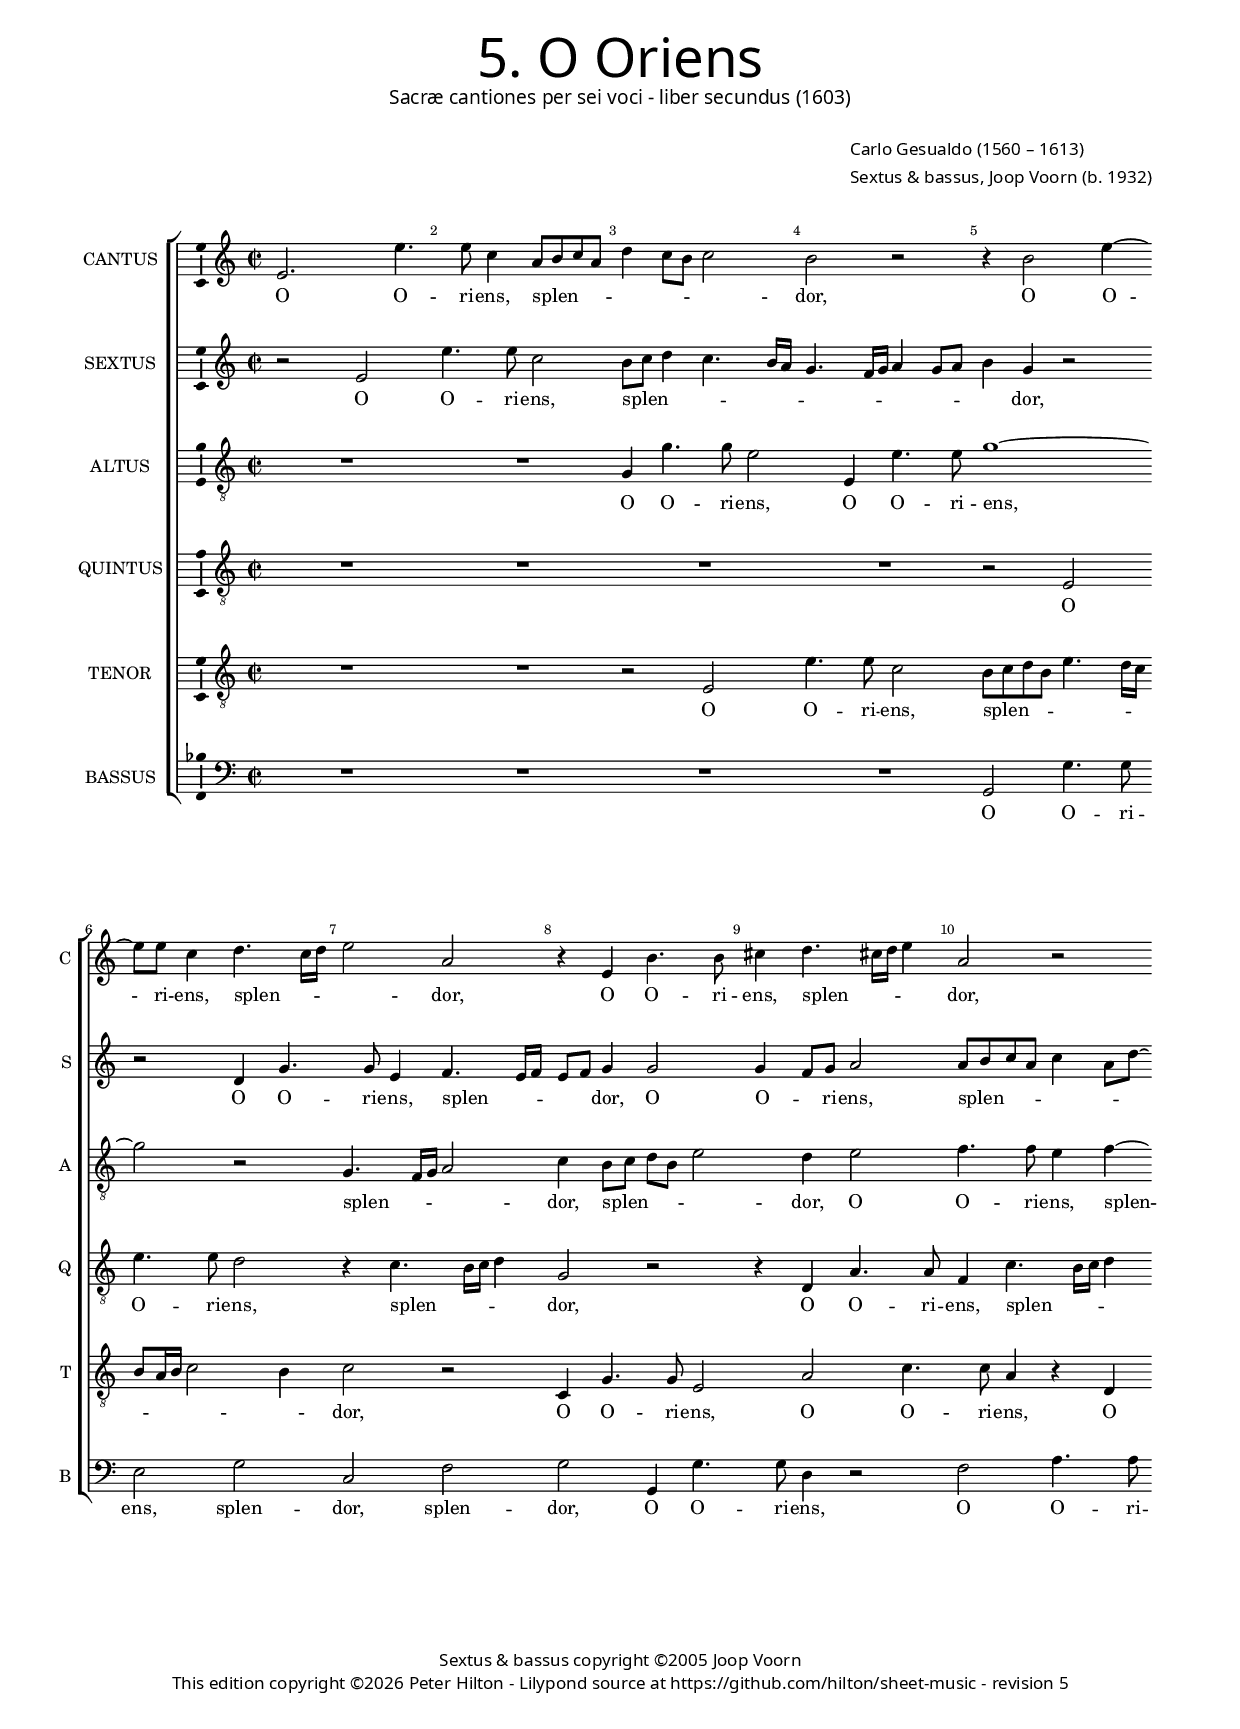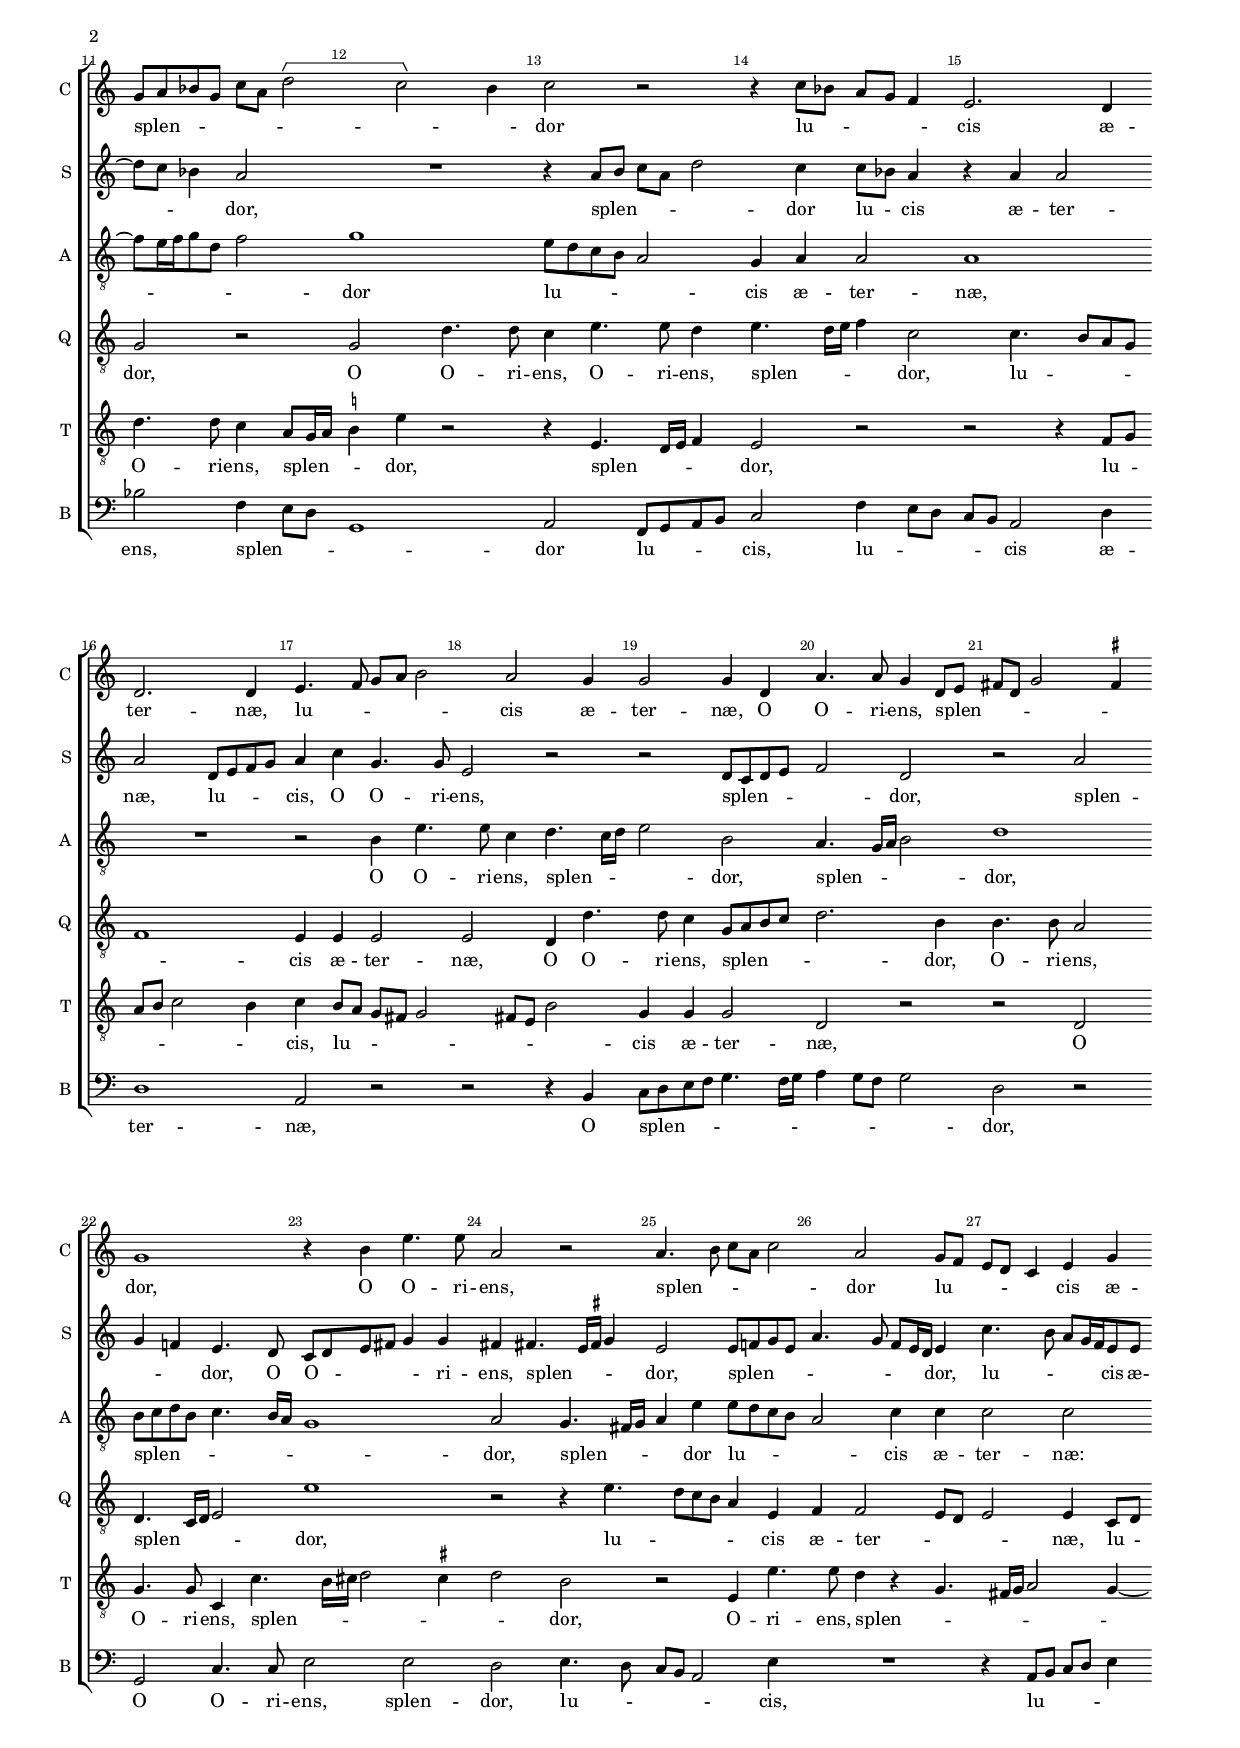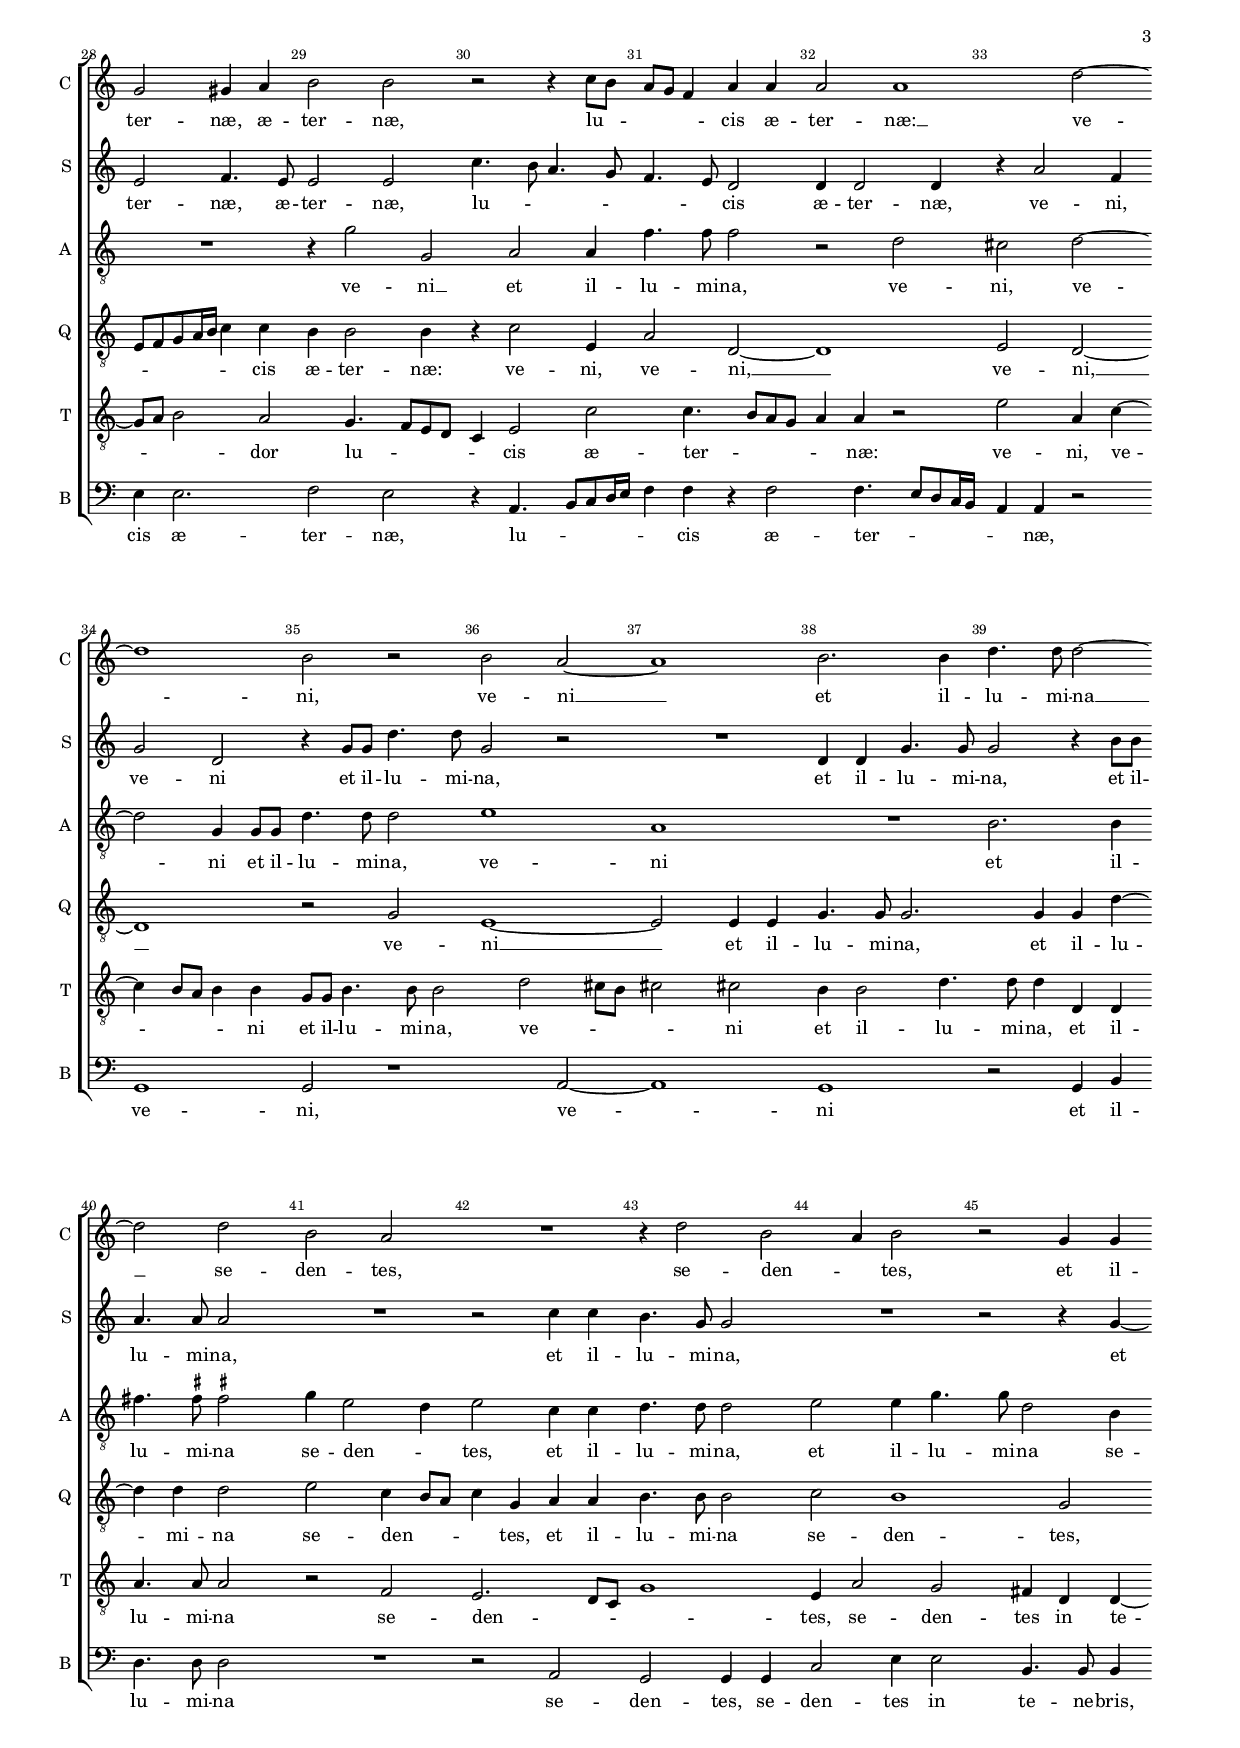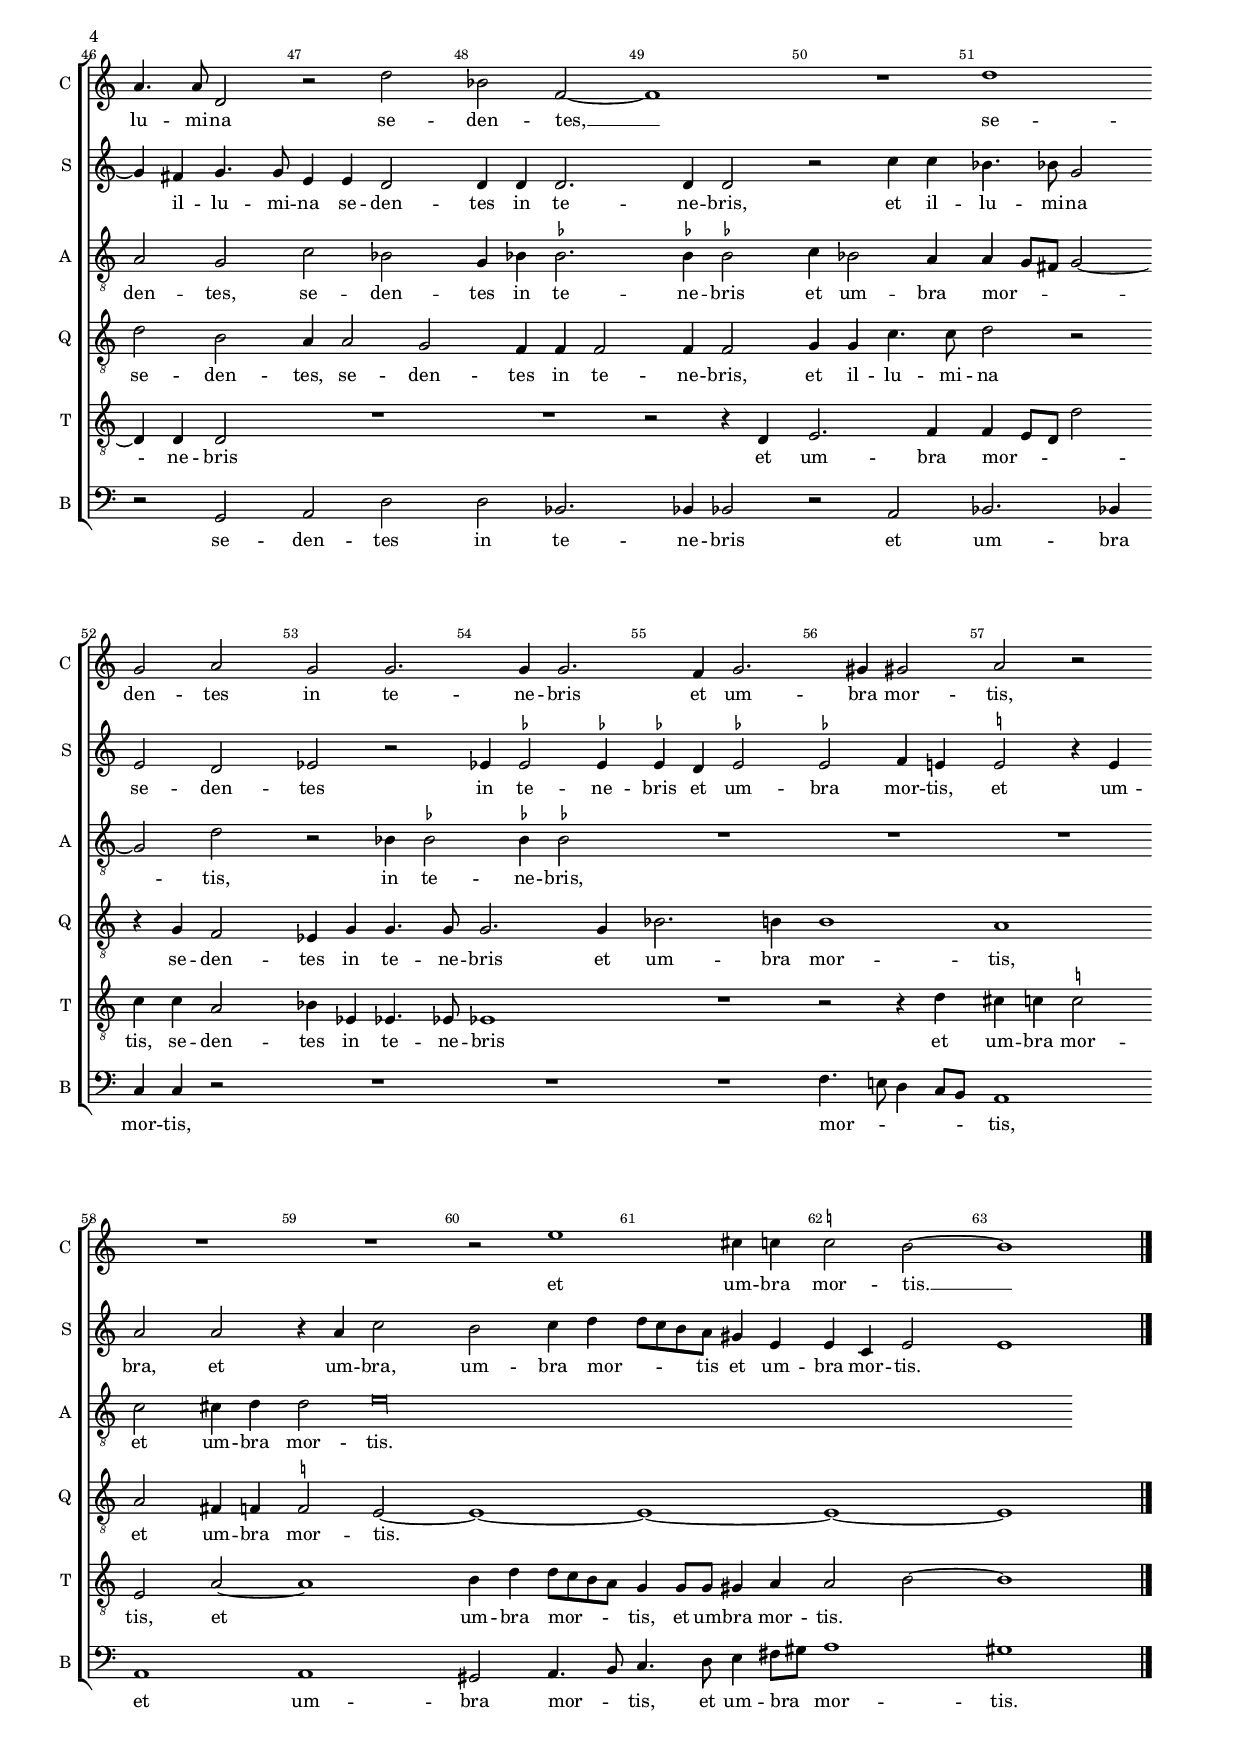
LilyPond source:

% Copyright ©2013 Peter Hilton - https://github.com/hilton

\version "2.16.2"
revision = "5"

#(set-global-staff-size 15)

\paper {
	#(define fonts (make-pango-font-tree "Century Schoolbook L" "Source Sans Pro" "Luxi Mono" (/ 15 20)))
	annotate-spacing = ##f
	two-sided = ##t
	inner-margin = 15\mm
	outer-margin = 15\mm
	top-markup-spacing = #'( (basic-distance . 4) )
	markup-system-spacing = #'( (padding . 5) )
	system-system-spacing = #'( (basic-distance . 20) (stretchability . 100) )
  	ragged-bottom = ##f
	ragged-last-bottom = ##t
} 

year = #(strftime "©%Y" (localtime (current-time)))

\header {
	title = \markup \medium \fontsize #6 \override #'(font-name . "Source Sans Pro Light") {
		"5. O Oriens"
	}
	subtitle = \markup \medium \sans {
		"Sacræ cantiones per sei voci - liber secundus (1603)"
	}
	composer = \markup \sans {
		\vspace #2
		\column {
			\line { \with-url #"http://en.wikipedia.org/wiki/Carlo_Gesualdo" "Carlo Gesualdo" (1560 – 1613) }
			\line { Sextus & bassus, \with-url #"http://en.wikipedia.org/wiki/Joop_Voorn" "Joop Voorn" (b. 1932) }
		}
	}
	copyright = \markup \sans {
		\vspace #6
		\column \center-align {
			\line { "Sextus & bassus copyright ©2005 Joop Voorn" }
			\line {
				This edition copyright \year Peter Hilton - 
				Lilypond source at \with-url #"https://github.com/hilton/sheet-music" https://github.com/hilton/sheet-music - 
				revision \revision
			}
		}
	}
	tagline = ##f
}

\layout {
  	ragged-right = ##f
  	ragged-last = ##f
	\context {
		\Score
		\override BarNumber #'self-alignment-X = #CENTER
		\override BarNumber #'break-visibility = #'#(#f #t #t)
		\override BarLine #'transparent = ##t
		\remove "Metronome_mark_engraver"
		\override VerticalAxisGroup #'staff-staff-spacing = #'((basic-distance . 10) (stretchability . 100))
	}
	\context { 
		\StaffGroup
		\remove "Span_bar_engraver"	
	}
	\context { 
		\Voice 
		\override NoteHead #'style = #'baroque
		\consists "Horizontal_bracket_engraver"
		\consists "Ambitus_engraver"
	}
}


global= { 
	\key c \major
	\tempo 2 = 90
	\time 2/2
	\set Staff.midiInstrument = "choir aahs"
	\accidentalStyle "forget"
}

showBarLine = { \once \override Score.BarLine #'transparent = ##f }
ficta = { \once \set suggestAccidentals = ##t }


cantus = \new Voice {
	\transpose c c \relative c' {
		e2. e'4. e8 c4 a8 b c a d4 c8 b c2 b r r4 b2 e4 ~
		e8 e c4 d4. c16 d e2 a, r4 e b'4. b8 cis4 d4. cis!16 d e4 a,2 r
		
		g8 a bes g c a \once \override HorizontalBracket #'direction = #UP d2\startGroup c\stopGroup b4 c2 r r4 c8 bes a g f4 e2. d4
		d2. d4 e4. f8 g a b2 a g4 g2 g4 d a'4. a8 g4 d8 e fis d g2 \ficta fis!4
		g1 r4 b e4. e8 a,2 r a4. b8 c a c2 a g8 f e d c4 e g \break
		
		g2 gis4 a b2 b r r4 c8 b a g f4 a a a2 a1 d2 ~  \break
		d1 b2 r b a2 ~ a1 b2. b4 d4. d8 d2 ~  \break
		d d b a R1 r4 d2 b a4 b2 r g4 g  \break
		
		a4. a8 d,2 r d' bes f ~ f1 R1 d'
		g,2 a g g2. g4 g2. f4 g2. gis4 gis2 a r
		R1 R r2 e'1 cis4 c! \ficta c!2 b ~ b1 \showBarLine \bar "|."
	}
	\addlyrics {
		O O -- ri -- ens, splen -- _ _ _ _ _ _ _ dor, O O -- 
		ri -- ens, splen -- _ _ _ dor, O O -- ri -- ens, splen -- _ _ _ dor,
		
		splen -- _ _ _ _ _ _ _ _ dor lu -- _ _ _ _ cis æ -- 
		ter -- næ, lu -- _ _ _ _ cis æ -- ter -- næ, O O -- ri -- ens, splen -- _ _ _ _ _
		dor, O O -- ri -- ens, splen -- _ _ _ _ dor lu -- _ _ _ _ cis æ --

		ter -- næ, æ -- ter -- næ, lu -- _ _ _ _ cis æ -- ter -- næ: __ ve --
		ni, ve -- ni __ et il -- lu -- mi -- na __
		se -- den -- tes, se -- den -- _ tes, et il -- 
		
		lu -- mi -- na se -- den -- tes, __ se -- 
		den -- tes in te -- ne -- bris et um -- bra mor -- tis,
		et um -- bra mor -- tis. __
	}
}

sextus = \new Voice {
	\transpose c c \relative c' {
		r2 e e'4. e8 c2 b8 c d4 c4. b16 a g4. f16 g a4 g8 a b4 g r2
		r d4 g4. g8 e4 f4. e16 f e8 f g4 g2 g4 f8 g a2 a8 b c a c4 a8 d ~
		
		d8 c bes4 a2 R1 r4 a8 b c a d2 c4 c8 bes a4 r a a2
		a d,8 e f g a4 c g4. g8 e2 r r d8 c d e f2 d r a'
		g4 f! e4. d8 c d e fis g4 g fis fis4. e16 \ficta fis! g4 e2 e8 f! g e a4. g8 f e16 d e4 c'4. b8 a g16 f e8 e
		
		e2 f4. e8 e2 e c'4. b8 a4. g8 f4. e8 d2 d4 d2 d4 r a'2 f4
		g2 d r4 g8 g d'4. d8 g,2 r R1 d4 d g4. g8 g2 r4 b8 b
		a4. a8 a2 R1 r2 c4 c b4. g8 g2 R1 r2 r4 g ~
		
		g4 fis g4. g8 e4 e d2 d4 d d2. d4 d2 r c'4 c bes4. bes8 g2
		e d es r es4 \ficta es2 \ficta es4 \ficta es d \ficta es2 \ficta es f4 e! \ficta e!2 r4 e
		a2 a r4 a c2 b c4 d d8 c b a gis4 e e c e2 e1
	}
	\addlyrics {
		O O -- ri -- ens, splen -- _ _ _ _ _ _ _ _ _ _ _ _ dor, 
		O O -- ri -- ens, splen -- _ _ _ _ dor, O O -- _ ri -- ens, splen -- _ _ _ _ _ _
		
		_ _ dor, splen -- _ _ _ _ dor lu -- _ cis æ -- ter --
		næ, lu -- _ _ _ cis, O O -- ri -- ens, splen -- _ _ _ _ dor, splen -- 
		_ _ dor, O O -- _ _ _ _ ri -- ens, splen -- _ _ _ dor, splen -- _ _ _ _ _ _ _ _ dor, lu -- _ _ _ _ cis æ -- 
		
		ter -- næ, æ -- ter -- næ, lu -- _ _ _ _ _ cis æ -- ter -- næ, ve -- ni,
		ve -- ni et il -- lu -- mi -- na, et il -- lu -- mi -- na, et il -- 
		lu -- mi -- na, et il -- lu -- mi -- na, et
		
		il -- lu -- mi -- na se -- den -- tes in te -- ne -- bris, et il -- lu -- mi -- na
		se -- den -- tes in te -- ne -- bris et um -- bra mor -- tis, et 
		um -- bra, et um -- bra, um -- bra mor -- _ _ _ tis et um -- bra mor -- tis.
	}
}

altus = {
	\new Voice = "altus" {
		\transpose c c \relative c' {
			\clef "treble_8"
			R1 R g4 g'4. g8 e2 e,4 e'4. e8 g1 ~
			g2 r g,4. f16 g a2 c4 b8 c d b e2 d4 e2 f4. f8 e4 f ~
			
			f8 e16 f g8 d f2 g1 e8 d c b a2 g4 a a2 a1
			R1 r2 b4 e4. e8 c4 d4. c16 d e2 b a4. g16 a b2 d1
			b8 c d b c4. b16 a g1 a2 g4. fis16 g a4 e' e8 d c b a2 c4 c c2 c
			
			R1 r4 g'2 g, a a4 f'4. f8 f2 r d cis d ~
			d g,4 g8 g d'4. d8 d2 e1 a, R b2. b4
			fis'4. \ficta fis8 \ficta fis2 g4 e2 d4 e2 c4 c d4. d8 d2 e e4 g4. g8 d2 b4
			
			a2 g c bes g4 bes \ficta bes2. \ficta bes4 \ficta bes2 c4 bes2 a4 a g8 fis g2 ~
			g d' r bes4 \ficta bes2 \ficta bes4 \ficta bes2 R1 R R
			c2 cis4 d d2 e\longa
		}
	}
	\addlyrics {
		O O -- ri -- ens, O O -- ri -- ens, 
		splen -- _ _ _ dor, splen -- _ _ _ _ dor, O O -- ri -- ens, splen --
		
		_ _ _ _ _ dor lu -- _ _ _ _ cis æ -- ter -- næ,
		O O -- ri -- ens, splen -- _ _ _ dor, splen -- _ _ _ dor,
		splen -- _ _ _ _ _ _ _ _dor, splen -- _ _ _ dor lu -- _ _ _ _ cis æ -- ter -- næ:
		
		ve -- ni __ et il -- lu -- mi -- na, ve -- ni, ve -- 
		ni et il -- lu -- mi -- na, ve -- ni et il -- 
		lu -- mi -- na se -- den -- _ tes, et il -- lu -- mi -- na, et il -- lu -- mi -- na se --
		
		den -- tes, se -- den -- tes in te -- ne -- bris et um -- bra mor -- _ _ _
		tis, in te -- ne -- bris, et um -- bra mor -- tis.
	}
}

quintus = {
	\new Voice = "quintus" {
		\transpose c c \relative c {
			\clef "treble_8"
			R1 R R R r2 e 
			e'4. e8 d2 r4 c4. b16 c d4 g,2 r r4 d a'4. a8 f4 c'4. b16 c d4
			
			g,2 r g d'4. d8 c4 e4. e8 d4 e4. d16 e f4 c2 c4. b8 a g
			f1 e4 e e2 e d4 d'4. d8 c4 g8 a b c d2. b4 b4. b8 a2
			d,4. c16 d e2 e'1 r2 r4 e4. d8 c b a4 e f f2 e8 d e2 e4 c8 d
			
			e8 f g a16 b c4 c b b2 b4 r c2 e,4 a2 d, ~ d1 e2 d ~
			d1 r2 g e1 ~ e2 e4 e g4. g8 g2. g4 g d' ~
			d d d2 e c4 b8 a c4 g a a b4. b8 b2 c2 b1 g2
			
			d'2 b a4 a2 g f4 f f2 f4 f2 g4 g c4. c8 d2 r
			r4 g, f2 es4 g g4. g8 g2. g4 bes2. b!4 b1 a
			a2 fis4 f! \ficta f!2 e ~ e1 ~ e ~ e ~ e
		}
	}
	\addlyrics {
		O O -- ri -- ens, splen -- _ _ _ dor, O O -- ri -- ens, splen -- _ _ _
		
		dor, O O -- ri -- ens, O -- ri -- ens, splen -- _ _ _ dor, lu -- _ _ _ 
		_ cis æ -- ter -- næ, O O -- ri -- ens, splen -- _ _ _ _ dor, O -- ri -- ens,
		splen -- _ _ _ dor, lu -- _ _ _ _ cis æ -- ter -- _ _ _ næ, lu -- 
		
		_ _ _ _ _ _ _ cis æ -- ter -- næ: ve -- ni, ve -- ni, __ ve -- ni, __
		ve -- ni __ et il -- lu -- mi -- na, et il -- lu -- 
		mi -- na se -- den -- _ _ _ tes, et il -- lu -- mi -- na se -- den -- tes,
		
		se -- den -- tes, se -- den -- tes in te -- ne -- bris, et il -- lu -- mi -- na
		se -- den -- tes in te -- ne -- bris et um -- bra mor --  tis,
		et um -- bra mor -- tis.
	}
}

tenor = {
	\new Voice = "tenor" {
		\transpose c c \relative c {
			\clef "treble_8"
			R1 R r2 e e'4. e8 c2 b8 c d b e4. d16 c
			b8 a16 b c2 b4 c2 r c,4 g'4. g8 e2 a c4. c8 a4 r d,
			
			d'4. d8 c4 a8 g16 a \ficta b!4 e r2 r4 e,4. d16 e f4 e2 r r r4 f8 g
			a b c2 b4 c b8 a g fis g2 fis8 e b'2 g4 g g2 d r r d
			g4. g8 c,4 c'4. b16 cis d2 \ficta cis4 d2 b r e,4 e'4. e8 d4 r g,4. fis16 g a2 g4 ~
			
			g8 a b2 a g4. f8 e d c4 e2 c' c4. b8 a g a4 a r2 e' a,4 c ~
			c b8 a b4 b g8 g b4. b8 b2 d cis8 b cis2 cis b4 b2 d4. d8 d4 d, d
			a'4. a8 a2 r f e2. d8 c g'1 e4 a2 g fis4 d d ~
			
			d4 d d2 R1 R r2 r4 d e2. f4 f e8 d d'2
			c4 c a2 bes4 es, es4. es8 es1 R1 r2 r4 d' cis c! \ficta c!2
			e,2 a ~ a1 b4 d d8 c b a g4 g8 g gis4 a a2 b ~ b1
		}
	}
	\addlyrics {
		O O -- ri -- ens, splen -- _ _ _ _ _ _
		_ _ _ _ _ dor, O O -- ri -- ens, O O -- ri -- ens, O
		
		O -- ri -- ens, splen -- _ _ _ dor, splen -- _ _ _ dor, lu -- _ 
		_ _ _ _ cis, lu -- _ _ _ _ _ _ _ cis æ -- ter -- næ, O
		O -- ri -- ens, splen -- _ _ _ _ _ dor, O -- ri -- ens, splen -- _ _ _ _
		
		_ _ _ dor lu -- _ _ _ _ cis æ -- ter -- _ _ _ _ _næ: ve -- ni, ve -- 
		_ _ _ ni et il -- lu -- mi -- na, ve -- _ _ _ ni et il -- lu -- mi -- na, et il -- 
		lu -- mi -- na se -- den -- _ _ _ tes, se -- den -- tes in te -- 
		
		ne -- bris et um -- bra mor --  _ _ _ 
		tis, se -- den -- tes in te -- ne -- bris et um -- bra mor --  
		tis, et um -- bra mor -- _ _ _ tis, et um -- bra mor -- tis.
	}
}

bassus = {
	\new Voice = "bassus" {
		\transpose c c \relative c {
			\clef "bass"
			R1 R R R g2 g'4. g8 
			e2 g c, f g g,4 g'4. g8 d4 r2 f a4. a8
			
			bes2 f4 e8 d g,1 a2 f8 g a b c2 f4 e8 d c b a2 d4
			d1 a2 r r r4 b c8 d e f g4. f16 g a4 g8 f g2 d r
			g, c4. c8 e2 e d e4. d8 c b a2 e'4 R1 r4 a,8 b c d e4
			
			e e2. f2 e r4 a,4. b8 c d16 e f4 f r f2 f4. e8 d c16 b a4 a r2
			g1 g2 r1 a2 ~ a1 g r2 g4 b
			d4. d8 d2 R1 r2 a g g4 g c2 e4 e2 b4. b8 b4
			
			r2 g a d d bes2. bes4 bes2 r a bes2. bes4
			c c r2 R1 R R f4. e!8 d4 c8 b a1
			a a gis2 a4. b8 c4. d8 e4 fis8 gis a1 gis
		}
	}
	\addlyrics {
		O O -- ri -- 
		ens, splen -- dor, splen -- dor, O O -- ri -- ens, O O -- ri -- 

		ens, splen -- _ _ _ dor lu -- _ _ _ cis, lu -- _ _ _ _ cis æ -- 
		ter -- næ, O splen -- _ _ _ _ _ _ _ _ _ _ dor,
		O O -- ri -- ens, splen -- dor, lu -- _ _ _ _ cis, lu -- _ _ _ _ 
		
		cis æ -- ter -- næ, lu -- _ _ _ _ _ cis æ -- ter -- _ _ _ _ _ næ,
		ve -- ni, ve -- ni et il -- 
		lu -- mi -- na se -- den -- tes, se -- den -- tes in te -- ne -- bris,
		
		se -- den -- tes in te -- ne -- bris et um -- bra 
		mor -- tis, mor -- _ _ _ _ tis,
		et um -- bra mor -- _ tis, et um -- bra _ mor -- tis.
	}
}


\score {
	<<
		\new StaffGroup
	  	<< 
			\set Score.proportionalNotationDuration = #(ly:make-moment 1 8)
			\new Staff \with { instrumentName = #"CANTUS"  shortInstrumentName = #"C " } << \global \cantus >> 
			\new Staff \with { instrumentName = #"SEXTUS"  shortInstrumentName = #"S " } << \global \sextus >> 
			\new Staff \with { instrumentName = #"ALTUS"   shortInstrumentName = #"A " } << \global \altus >>
			\new Staff \with { instrumentName = #"QUINTUS" shortInstrumentName = #"Q " } << \global \quintus >>
			\new Staff \with { instrumentName = #"TENOR"   shortInstrumentName = #"T " } << \global \tenor >>
			\new Staff \with { instrumentName = #"BASSUS"  shortInstrumentName = #"B " } << \global \bassus >>
		>> 
	>>
%	\midi { }
}
